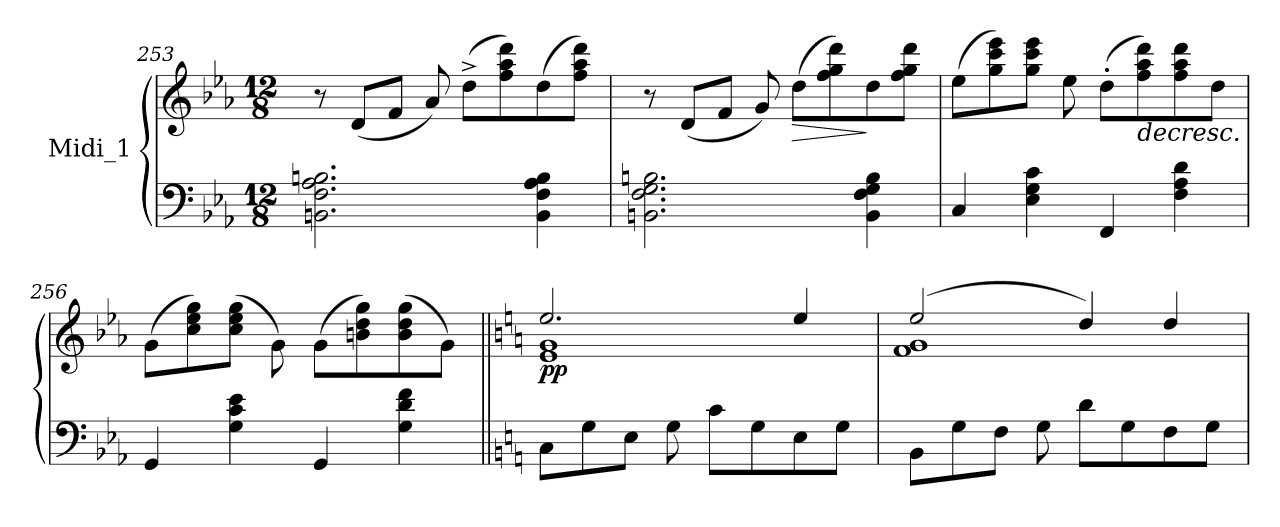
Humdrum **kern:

**kern	**kern	**dynam
*part1	*part1	*part1
*staff2	*staff1	*staff1/2
*I"Midi_1	*	*
!!LO:PB:g=z
*clefF4	*clefG2	*
*k[b-e-a-]	*k[b-e-a-]	*
*E-:	*E-:	*
*M12/8	*M12/8	*
=253	=253	=253
2.BBn\ 2.F\ 2.A-\ 2.Bn\	8r	.
.	(8d/L	.
.	8f/J	.
.	8a-/)	.
.	(8dd^\L	.
.	8ff\ 8aa-\ 8ddd\)	.
4BB\ 4F\ 4A-\ 4B\	(8dd\	.
.	8ff\ 8aa-\ 8ddd\J)	.
=254	=254	=254
2.BBn\ 2.F\ 2.G\ 2.Bn\	8r	.
.	(8d/L	.
.	8f/J	.
.	8g/)	.
!	!	!LO:HP:b
.	(8dd\L	>
.	8ff\ 8gg\ 8ddd\)	.
4BB\ 4F\ 4G\ 4B\	8dd\	]
.	8ff\ 8gg\ 8ddd\J	.
=255	=255	=255
4C/	(8ee-\L	.
.	8gg\ 8ccc\ 8eee-\)	.
4E-\ 4G\ 4c\	8gg\ 8ccc\ 8eee-\J	.
.	8ee-\	.
4FF/	(8dd'\L	.
!	!LO:TX:b:i:t=decresc.	!
.	8ff\ 8aa-\ 8ddd\)	.
4F\ 4A-\ 4d\	8ff\ 8aa-\ 8ddd\	.
.	8dd\J	.
=256	=256	=256
4GG/	(8g\L	.
.	8cc\ 8ee-\ 8gg\)	.
4G\ 4c\ 4e-\	(8cc\ 8ee-\ 8gg\J	.
.	8g\)	.
4GG/	(8g\L	.
.	8bn\ 8dd\ 8gg\)	.
4G\ 4d\ 4f\	(8b\ 8dd\ 8gg\	.
.	8g\J)	.
!!LO:LB:g=z
=257||	=257||	=257||
*k[]	*k[]	*
*C:	*C:	*
*	*^	*
!	!	!	!LO:DY:b
8C\L	2.ee/	1e 1g	pp
8G\	.	.	.
8E\J	.	.	.
8G\	.	.	.
8c\L	.	.	.
8G\	.	.	.
8E\	4ee/	.	.
8G\J	.	.	.
=258	=258	=258	=258
8BB\L	(>2ee/	1f 1g	.
8G\	.	.	.
8F\J	.	.	.
8G\	.	.	.
8d\L	4dd/)	.	.
8G\	.	.	.
8F\	4dd/	.	.
8G\J	.	.	.
*	*v	*v	*
=	=	=
*-	*-	*-
